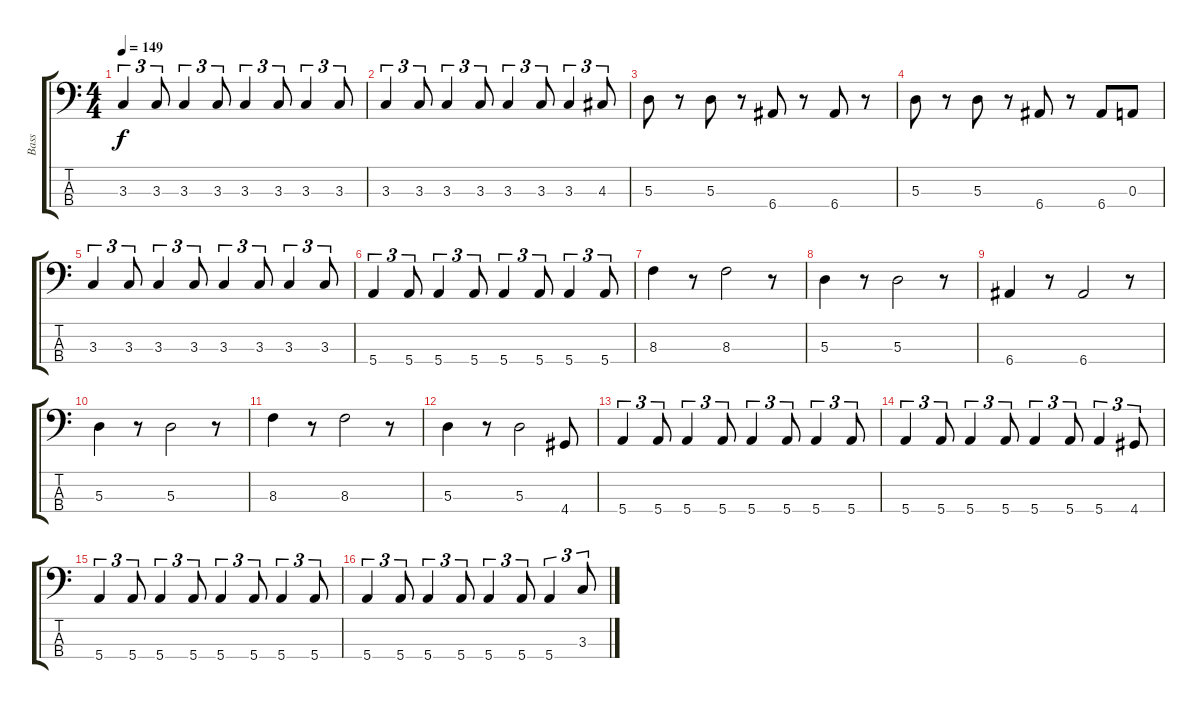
\track ("Bass" "Bass") {instrument electricbassfinger}
\staff {score tabs}
\tuning (G2 D2 A1 E1) {hide}
\ts (4 4)
\tempo 149
\clef f4
\ks c
3.3.4{tu (3 2) dy f} 3.3.8{tu (3 2)} 3.3.4{tu (3 2)} 3.3.8{tu (3 2)} 3.3.4{tu (3 2)} 3.3.8{tu (3 2)} 3.3.4{tu (3 2)} 3.3.8{tu (3 2)} |
3.3.4{tu (3 2)} 3.3.8{tu (3 2)} 3.3.4{tu (3 2)} 3.3.8{tu (3 2)} 3.3.4{tu (3 2)} 3.3.8{tu (3 2)} 3.3.4{tu (3 2)} 4.3.8{tu (3 2)} |
5.3.8 r.8 5.3.8 r.8 6.4.8 r.8 6.4.8 r.8 |
5.3.8 r.8 5.3.8 r.8 6.4.8 r.8 6.4.8 0.3.8 |
3.3.4{tu (3 2)} 3.3.8{tu (3 2)} 3.3.4{tu (3 2)} 3.3.8{tu (3 2)} 3.3.4{tu (3 2)} 3.3.8{tu (3 2)} 3.3.4{tu (3 2)} 3.3.8{tu (3 2)} |
5.4.4{tu (3 2)} 5.4.8{tu (3 2)} 5.4.4{tu (3 2)} 5.4.8{tu (3 2)} 5.4.4{tu (3 2)} 5.4.8{tu (3 2)} 5.4.4{tu (3 2)} 5.4.8{tu (3 2)} |
8.3.4 r.8 8.3.2 r.8 |
5.3.4 r.8 5.3.2 r.8 |
6.4.4 r.8 6.4.2 r.8 |
5.3.4 r.8 5.3.2 r.8 |
8.3.4 r.8 8.3.2 r.8 |
5.3.4 r.8 5.3.2 4.4.8 |
5.4.4{tu (3 2)} 5.4.8{tu (3 2)} 5.4.4{tu (3 2)} 5.4.8{tu (3 2)} 5.4.4{tu (3 2)} 5.4.8{tu (3 2)} 5.4.4{tu (3 2)} 5.4.8{tu (3 2)} |
5.4.4{tu (3 2)} 5.4.8{tu (3 2)} 5.4.4{tu (3 2)} 5.4.8{tu (3 2)} 5.4.4{tu (3 2)} 5.4.8{tu (3 2)} 5.4.4{tu (3 2)} 4.4.8{tu (3 2)} |
5.4.4{tu (3 2)} 5.4.8{tu (3 2)} 5.4.4{tu (3 2)} 5.4.8{tu (3 2)} 5.4.4{tu (3 2)} 5.4.8{tu (3 2)} 5.4.4{tu (3 2)} 5.4.8{tu (3 2)} |
5.4.4{tu (3 2)} 5.4.8{tu (3 2)} 5.4.4{tu (3 2)} 5.4.8{tu (3 2)} 5.4.4{tu (3 2)} 5.4.8{tu (3 2)} 5.4.4{tu (3 2)} 3.3.8{tu (3 2)}
